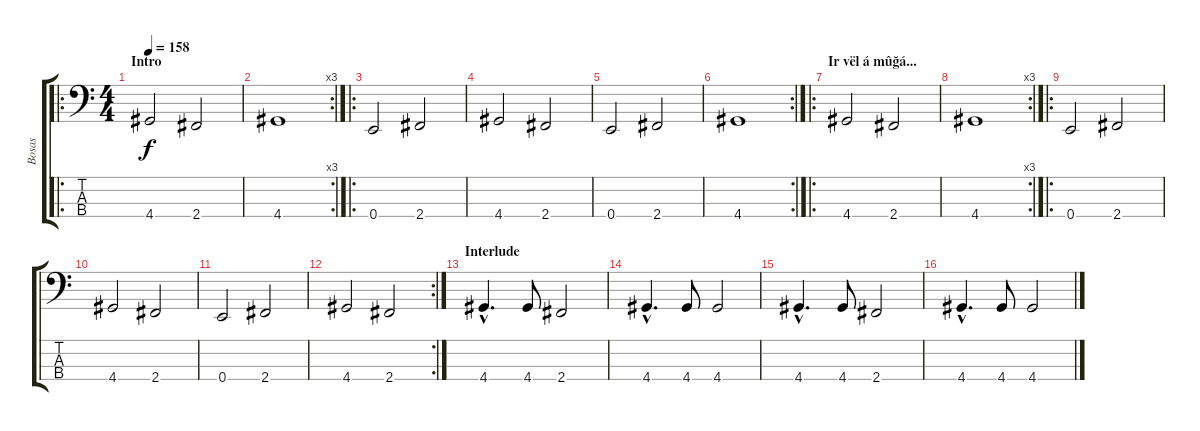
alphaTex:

\track ("Bosas" "Bosas") {instrument electricbassfinger}
\staff {score tabs}
\tuning (G2 D2 A1 E1) {hide}
\ro
\ts (4 4)
\section ("" "Intro")
\tempo 158
\clef f4
\ks c
4.4.2{dy f instrument electricbassfinger} 2.4.2 |
\rc 3
4.4.1 |
\ro
0.4.2 2.4.2 |
4.4.2 2.4.2 |
0.4.2 2.4.2 |
\rc 2
4.4.1 |
\ro
\section ("" "Ir vël á mûğá...")
4.4.2 2.4.2 |
\rc 3
4.4.1 |
\ro
0.4.2 2.4.2 |
4.4.2 2.4.2 |
0.4.2 2.4.2 |
\rc 2
4.4.2 2.4.2 |
\section ("" "Interlude")
4.4{hac}.4{d} 4.4.8 2.4.2 |
4.4{hac}.4{d} 4.4.8 4.4.2 |
4.4{hac}.4{d} 4.4.8 2.4.2 |
4.4{hac}.4{d} 4.4.8 4.4.2
